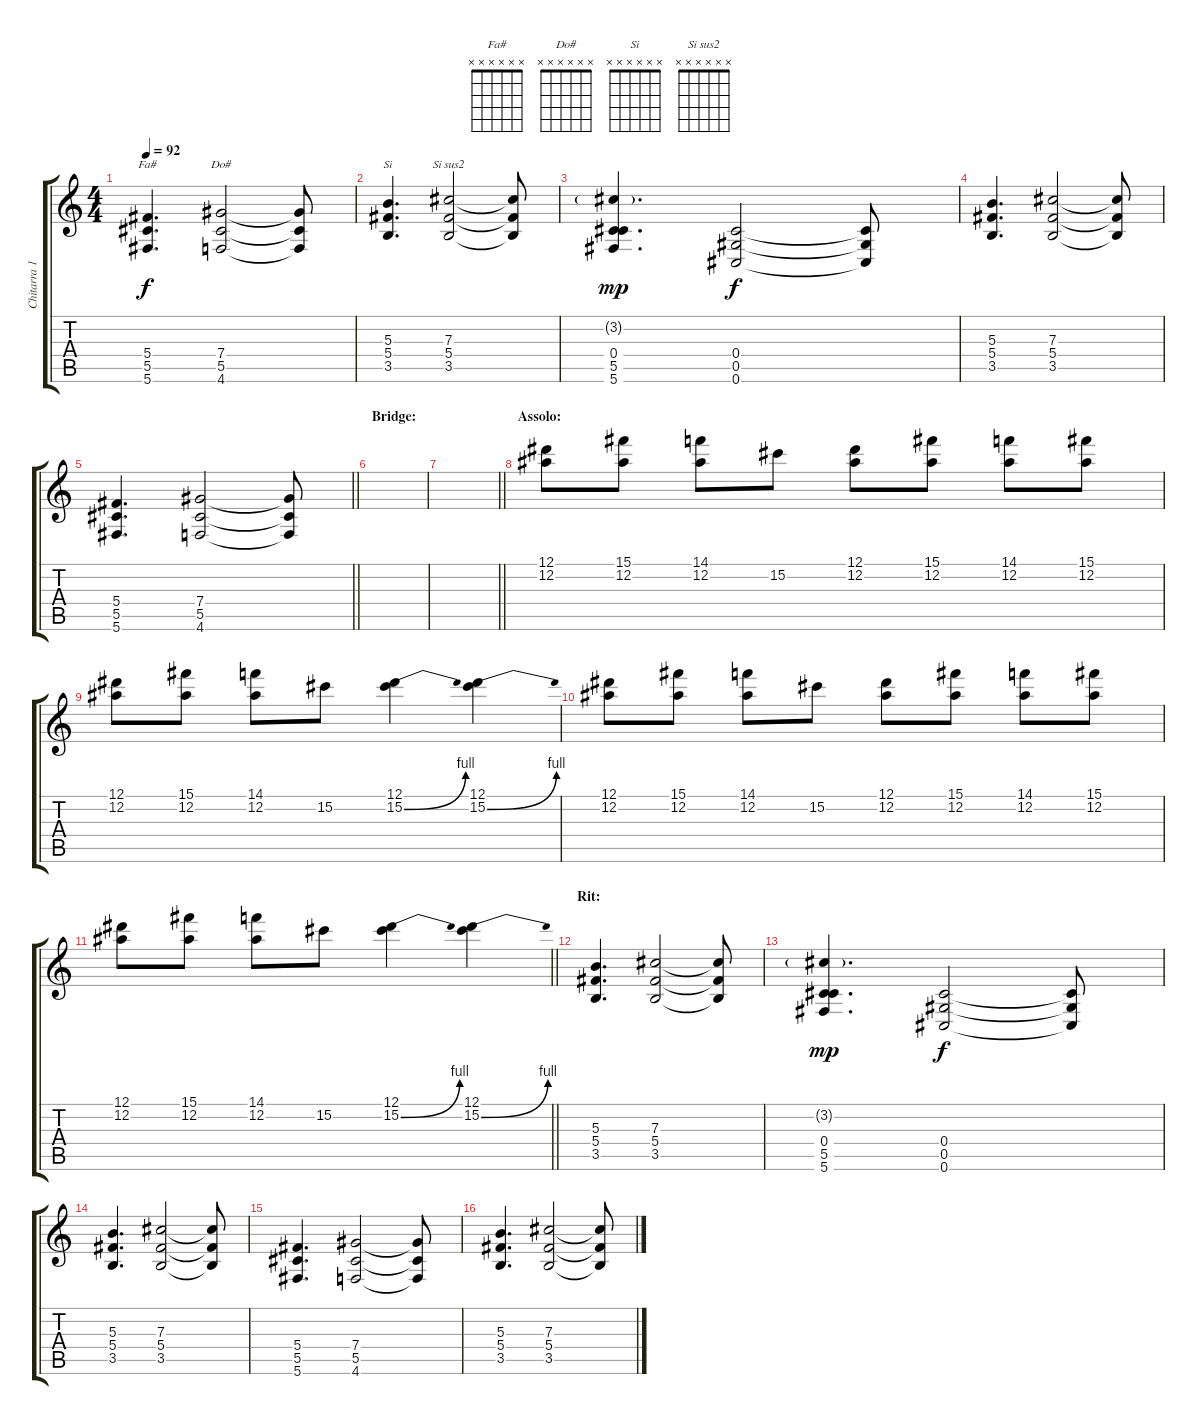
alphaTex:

\track ("Chitarra 1" "Chitarra 1") {instrument overdrivenguitar}
\staff {score tabs}
\tuning (Eb4 Bb3 Gb3 Db3 Ab2 Db2) {hide}
\chord ("Fa#" x x x x x x)
\chord ("Do#" x x x x x x)
\chord ("Si" x x x x x x)
\chord ("Si sus2" x x x x x x)
\ts (4 4)
\tempo 92
\clef g2
\ks c
(5.4 5.5 5.6).4{d ch "Fa#" dy f} (7.4 5.5 4.6).2{ch "Do#"} (7.4{t} 5.5{t} 4.6{t}).8 |
(5.3 5.4 3.5).4{d ch "Si"} (7.3 5.4 3.5).2{ch "Si sus2"} (7.3{t} 5.4{t} 3.5{t}).8 |
(3.2{g} 0.4 5.5 5.6).4{d dy mp} (0.4 0.5 0.6).2{dy f} (0.4{t} 0.5{t} 0.6{t}).8 |
(5.3 5.4 3.5).4{d} (7.3 5.4 3.5).2 (7.3{t} 5.4{t} 3.5{t}).8 |
\barLineRight lightlight
(5.4 5.5 5.6).4{d} (7.4 5.5 4.6).2 (7.4{t} 5.5{t} 4.6{t}).8 |
\section ("" "Bridge:")
|
\barLineRight lightlight
|
\section ("" "Assolo:")
(12.1 12.2).8 (15.1 12.2).8 (14.1 12.2).8 15.2.8 (12.1 12.2).8 (15.1 12.2).8 (14.1 12.2).8 (15.1 12.2).8 |
(12.1 12.2).8 (15.1 12.2).8 (14.1 12.2).8 15.2.8 (12.1 15.2{be (bend 0 0 60 4)}).4 (12.1 15.2{be (bend 0 0 60 4)}).4 |
(12.1 12.2).8 (15.1 12.2).8 (14.1 12.2).8 15.2.8 (12.1 12.2).8 (15.1 12.2).8 (14.1 12.2).8 (15.1 12.2).8 |
\barLineRight lightlight
(12.1 12.2).8 (15.1 12.2).8 (14.1 12.2).8 15.2.8 (12.1 15.2{be (bend 0 0 60 4)}).4 (12.1 15.2{be (bend 0 0 60 4)}).4 |
\section ("" "Rit:")
(5.3 5.4 3.5).4{d} (7.3 5.4 3.5).2 (7.3{t} 5.4{t} 3.5{t}).8 |
(3.2{g} 0.4 5.5 5.6).4{d dy mp} (0.4 0.5 0.6).2{dy f} (0.4{t} 0.5{t} 0.6{t}).8 |
(5.3 5.4 3.5).4{d} (7.3 5.4 3.5).2 (7.3{t} 5.4{t} 3.5{t}).8 |
(5.4 5.5 5.6).4{d} (7.4 5.5 4.6).2 (7.4{t} 5.5{t} 4.6{t}).8 |
(5.3 5.4 3.5).4{d} (7.3 5.4 3.5).2 (7.3{t} 5.4{t} 3.5{t}).8
